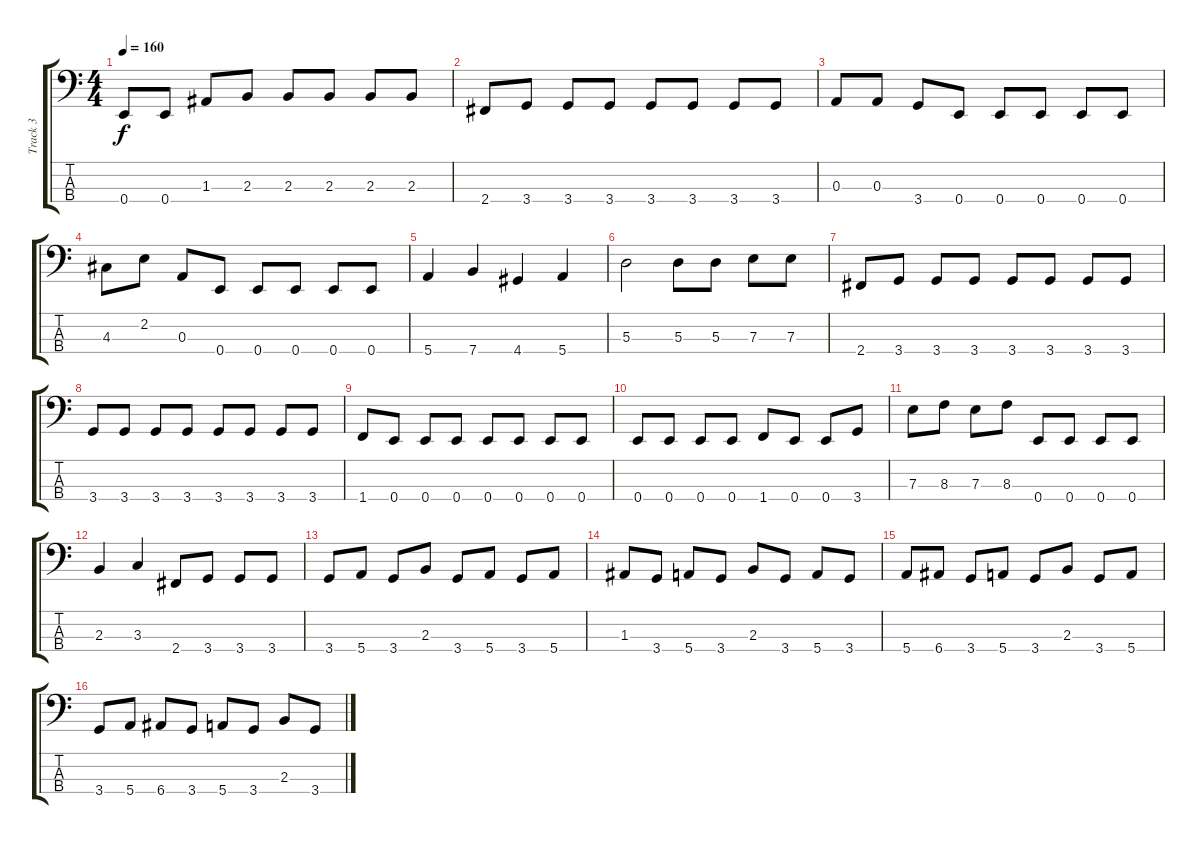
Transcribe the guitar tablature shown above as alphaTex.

\track ("Track 3" "Track 3") {instrument electricbasspick}
\staff {score tabs}
\tuning (G2 D2 A1 E1) {hide}
\ts (4 4)
\tempo 160
\clef f4
\ks c
0.4.8{dy f} 0.4.8 1.3.8 2.3.8 2.3.8 2.3.8 2.3.8 2.3.8 |
2.4.8 3.4.8 3.4.8 3.4.8 3.4.8 3.4.8 3.4.8 3.4.8 |
0.3.8 0.3.8 3.4.8 0.4.8 0.4.8 0.4.8 0.4.8 0.4.8 |
4.3.8 2.2.8 0.3.8 0.4.8 0.4.8 0.4.8 0.4.8 0.4.8 |
5.4.4 7.4.4 4.4.4 5.4.4 |
5.3.2 5.3.8 5.3.8 7.3.8 7.3.8 |
2.4.8 3.4.8 3.4.8 3.4.8 3.4.8 3.4.8 3.4.8 3.4.8 |
3.4.8 3.4.8 3.4.8 3.4.8 3.4.8 3.4.8 3.4.8 3.4.8 |
1.4.8 0.4.8 0.4.8 0.4.8 0.4.8 0.4.8 0.4.8 0.4.8 |
0.4.8 0.4.8 0.4.8 0.4.8 1.4.8 0.4.8 0.4.8 3.4.8 |
7.3.8 8.3.8 7.3.8 8.3.8 0.4.8 0.4.8 0.4.8 0.4.8 |
2.3.4 3.3.4 2.4.8 3.4.8 3.4.8 3.4.8 |
3.4.8 5.4.8 3.4.8 2.3.8 3.4.8 5.4.8 3.4.8 5.4.8 |
1.3.8 3.4.8 5.4.8 3.4.8 2.3.8 3.4.8 5.4.8 3.4.8 |
5.4.8 6.4.8 3.4.8 5.4.8 3.4.8 2.3.8 3.4.8 5.4.8 |
3.4.8 5.4.8 6.4.8 3.4.8 5.4.8 3.4.8 2.3.8 3.4.8
